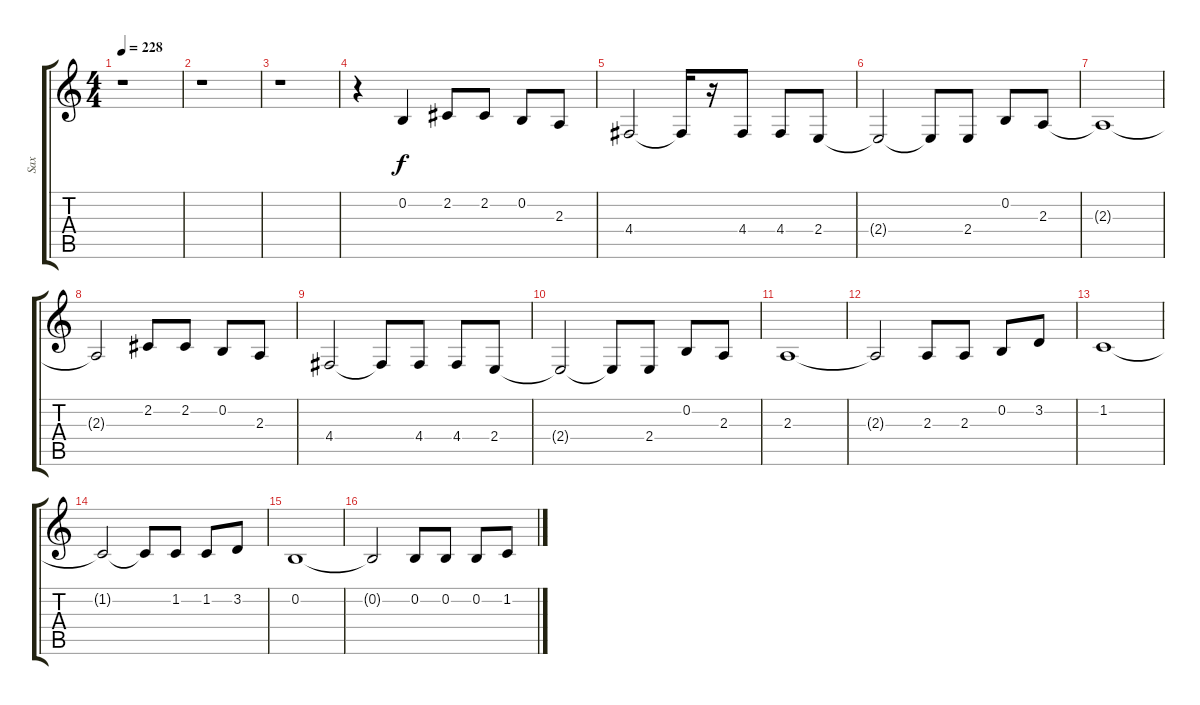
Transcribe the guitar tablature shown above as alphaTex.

\track ("Sax" "Sax") {instrument baritonesax}
\staff {score tabs}
\tuning (E4 B3 G3 D3 A2 E2) {hide}
\ts (4 4)
\tempo 228
\clef g2
\ks c
r.1{dy f} |
r.1 |
r.1 |
r.4 0.2.4 2.2.8 2.2.8 0.2.8 2.3.8 |
4.4.2 4.4{t}.16 r.16 4.4.8 4.4.8 2.4.8 |
2.4{t}.2 2.4{t}.8 2.4.8 0.2.8 2.3.8 |
2.3{t}.1 |
2.3{t}.2 2.2.8 2.2.8 0.2.8 2.3.8 |
4.4.2 4.4{t}.8 4.4.8 4.4.8 2.4.8 |
2.4{t}.2 2.4{t}.8 2.4.8 0.2.8 2.3.8 |
2.3.1 |
2.3{t}.2 2.3.8 2.3.8 0.2.8 3.2.8 |
1.2.1 |
1.2{t}.2 1.2{t}.8 1.2.8 1.2.8 3.2.8 |
0.2.1 |
0.2{t}.2 0.2.8 0.2.8 0.2.8 1.2.8
